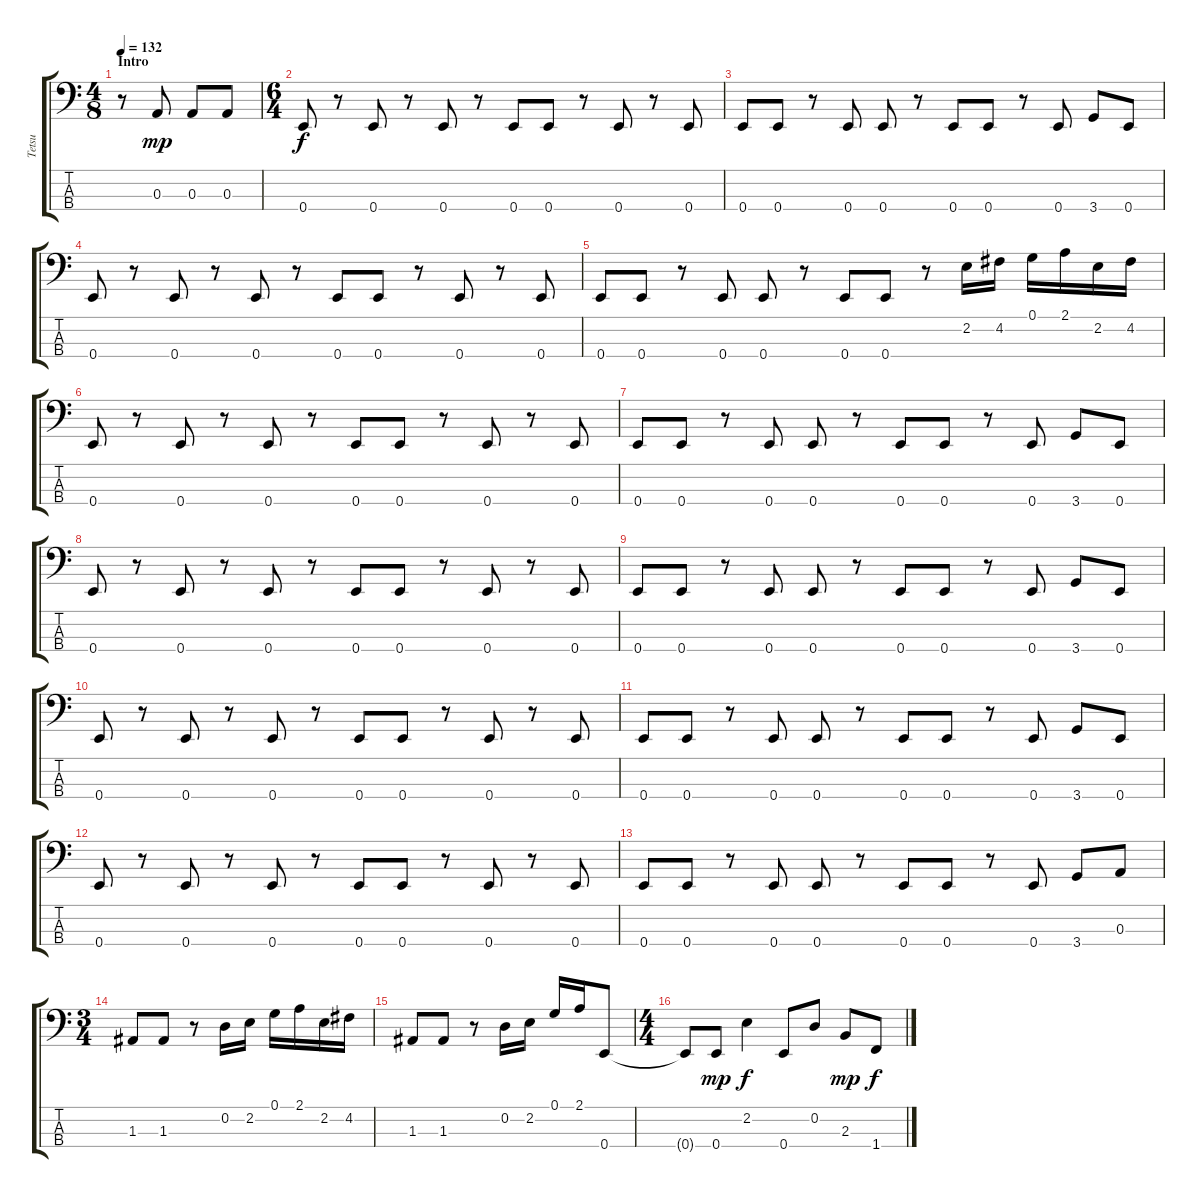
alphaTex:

\track ("Tetsu" "Tetsu") {instrument slapbass2}
\staff {score tabs}
\tuning (G2 D2 A1 E1) {hide}
\ts (4 8)
\section ("" "Intro")
\tempo 132
\clef f4
\ks c
r.8{dy mp instrument slapbass2} 0.3.8 0.3.8 0.3.8 |
\ts (6 4)
0.4.8{dy f} r.8 0.4.8 r.8 0.4.8 r.8 0.4.8 0.4.8 r.8 0.4.8 r.8 0.4.8 |
0.4.8 0.4.8 r.8 0.4.8 0.4.8 r.8 0.4.8 0.4.8 r.8 0.4.8 3.4.8 0.4.8 |
0.4.8 r.8 0.4.8 r.8 0.4.8 r.8 0.4.8 0.4.8 r.8 0.4.8 r.8 0.4.8 |
0.4.8 0.4.8 r.8 0.4.8 0.4.8 r.8 0.4.8 0.4.8 r.8 2.2.16 4.2.16 0.1.16 2.1.16 2.2.16 4.2.16 |
0.4.8 r.8 0.4.8 r.8 0.4.8 r.8 0.4.8 0.4.8 r.8 0.4.8 r.8 0.4.8 |
0.4.8 0.4.8 r.8 0.4.8 0.4.8 r.8 0.4.8 0.4.8 r.8 0.4.8 3.4.8 0.4.8 |
0.4.8 r.8 0.4.8 r.8 0.4.8 r.8 0.4.8 0.4.8 r.8 0.4.8 r.8 0.4.8 |
0.4.8 0.4.8 r.8 0.4.8 0.4.8 r.8 0.4.8 0.4.8 r.8 0.4.8 3.4.8 0.4.8 |
0.4.8 r.8 0.4.8 r.8 0.4.8 r.8 0.4.8 0.4.8 r.8 0.4.8 r.8 0.4.8 |
0.4.8 0.4.8 r.8 0.4.8 0.4.8 r.8 0.4.8 0.4.8 r.8 0.4.8 3.4.8 0.4.8 |
0.4.8 r.8 0.4.8 r.8 0.4.8 r.8 0.4.8 0.4.8 r.8 0.4.8 r.8 0.4.8 |
0.4.8 0.4.8 r.8 0.4.8 0.4.8 r.8 0.4.8 0.4.8 r.8 0.4.8 3.4.8 0.3.8 |
\ts (3 4)
1.3.8 1.3.8 r.8 0.2.16 2.2.16 0.1.16 2.1.16 2.2.16 4.2.16 |
1.3.8 1.3.8 r.8 0.2.16 2.2.16 0.1.16 2.1.16 0.4.8 |
\ts (4 4)
0.4{t}.8 0.4.8{dy mp} 2.2.4{dy f} 0.4.8 0.2.8 2.3.8{dy mp} 1.4.8{dy f}
